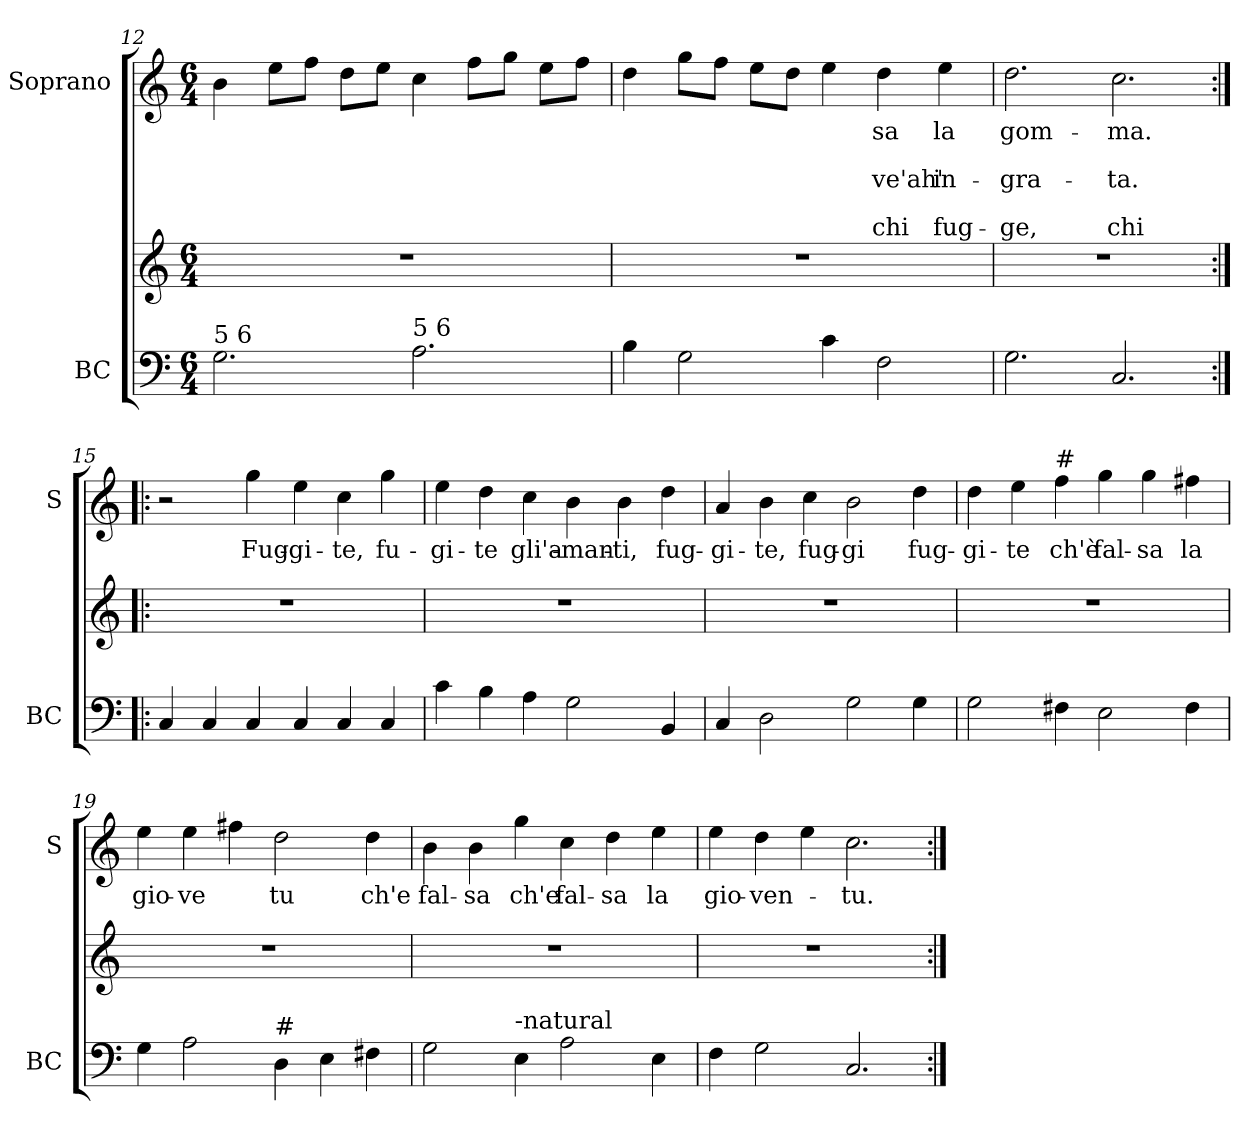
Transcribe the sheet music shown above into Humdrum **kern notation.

**kern	**kern	**kern	**text	**text	**text	**text	**text
*part2	*part2	*part1	*part1	*part1	*part1	*part1	*part1
*staff3	*staff2	*staff1	*staff1	*staff1	*staff1	*staff1	*staff1
*I"BC	*	*I"Soprano	*	*	*	*	*
*I'BC	*	*I'S	*	*	*	*	*
*clefF4	*clefG2	*clefG2	*	*	*	*	*
*k[]	*k[]	*k[]	*	*	*	*	*
*C:	*C:	*C:	*	*	*	*	*
*M6/4	*M6/4	*M6/4	*	*	*	*	*
=12	=12	=12	=12	=12	=12	=12	=12
!LO:TX:a:t=5 6	!	!	!	!	!	!	!
2.G\	1.r	4b\	.	.	.	.	.
.	.	8ee\L	.	.	.	.	.
.	.	8ff\J	.	.	.	.	.
.	.	8dd\L	.	.	.	.	.
.	.	8ee\J	.	.	.	.	.
!LO:TX:a:t=5 6	!	!	!	!	!	!	!
2.A\	.	4cc\	.	.	.	.	.
.	.	8ff\L	.	.	.	.	.
.	.	8gg\J	.	.	.	.	.
.	.	8ee\L	.	.	.	.	.
.	.	8ff\J	.	.	.	.	.
=13	=13	=13	=13	=13	=13	=13	=13
4B\	1.r	4dd\	.	.	.	.	.
2G\	.	8gg\L	.	.	.	.	.
.	.	8ff\J	.	.	.	.	.
.	.	8ee\L	.	.	.	.	.
.	.	8dd\J	.	.	.	.	.
4c\	.	4ee\	.	.	.	.	.
!	!	!	!LO:LY:b	!	!LO:LY:b	!	!LO:LY:b
2F\	.	4dd\	-sa	.	-ve'ah'	.	chi
!	!	!	!LO:LY:b	!	!LO:LY:b	!	!LO:LY:b
.	.	4ee\	la	.	in-	.	fug-
=14	=14	=14	=14	=14	=14	=14	=14
!	!	!	!LO:LY:b	!	!LO:LY:b	!	!LO:LY:b
2.G\	1.r	2.dd\	gom-	.	-gra-	.	-ge,
!	!	!	!LO:LY:b	!	!LO:LY:b	!	!LO:LY:b
2.C/	.	2.cc\	-ma.	.	-ta.	.	chi
!!LO:LB:g=z
=15:|!|:	=15:|!|:	=15:|!|:	=15:|!|:	=15:|!|:	=15:|!|:	=15:|!|:	=15:|!|:
4C/	1.r	2r	.	.	.	.	.
4C/	.	.	.	.	.	.	.
!	!	!	!LO:LY:b	!	!	!	!
4C/	.	4gg\	Fug-	.	.	.	.
!	!	!	!LO:LY:b	!	!	!	!
4C/	.	4ee\	-gi-	.	.	.	.
!	!	!	!LO:LY:b	!	!	!	!
4C/	.	4cc\	-te,	.	.	.	.
!	!	!	!LO:LY:b	!	!	!	!
4C/	.	4gg\	fu-	.	.	.	.
=16	=16	=16	=16	=16	=16	=16	=16
!	!	!	!LO:LY:b	!	!	!	!
4c\	1.r	4ee\	-gi-	.	.	.	.
!	!	!	!LO:LY:b	!	!	!	!
4B\	.	4dd\	-te	.	.	.	.
!	!	!	!LO:LY:b	!	!	!	!
4A\	.	4cc\	gli'a-	.	.	.	.
!	!	!	!LO:LY:b	!	!	!	!
2G\	.	4b\	-man-	.	.	.	.
!	!	!	!LO:LY:b	!	!	!	!
.	.	4b\	-ti,	.	.	.	.
!	!	!	!LO:LY:b	!	!	!	!
4BB/	.	4dd\	fug-	.	.	.	.
=17	=17	=17	=17	=17	=17	=17	=17
!	!	!	!LO:LY:b	!	!	!	!
4C/	1.r	4a/	-gi-	.	.	.	.
!	!	!	!LO:LY:b	!	!	!	!
2D\	.	4b\	-te,	.	.	.	.
!	!	!	!LO:LY:b	!	!	!	!
.	.	4cc\	fug-	.	.	.	.
!	!	!	!LO:LY:b	!	!	!	!
2G\	.	2b\	-gi	.	.	.	.
!	!	!	!LO:LY:b	!	!	!	!
4G\	.	4dd\	fug-	.	.	.	.
=18	=18	=18	=18	=18	=18	=18	=18
!	!	!	!LO:LY:b	!	!	!	!
2G\	1.r	4dd\	-gi-	.	.	.	.
!	!	!	!LO:LY:b	!	!	!	!
.	.	4ee\	-te	.	.	.	.
!	!	!LO:TX:a:t=#	!	!	!	!	!
!	!	!	!LO:LY:b	!	!	!	!
4F#X\	.	4ff\	ch'è	.	.	.	.
!	!	!	!LO:LY:b	!	!	!	!
2E\	.	4gg\	fal-	.	.	.	.
!	!	!	!LO:LY:b	!	!	!	!
.	.	4gg\	-sa	.	.	.	.
!	!	!	!LO:LY:b	!	!	!	!
4F#\	.	4ff#X\	la	.	.	.	.
!!LO:LB:g=z
=19	=19	=19	=19	=19	=19	=19	=19
!	!	!	!LO:LY:b	!	!	!	!
4G\	1.r	4ee\	gio-	.	.	.	.
!	!	!	!LO:LY:b	!	!	!	!
2A\	.	4ee\	-ve	.	.	.	.
.	.	4ff#X\	.	.	.	.	.
!LO:TX:a:t=#	!	!	!	!	!	!	!
!	!	!	!LO:LY:b	!	!	!	!
4D\	.	2dd\	tu	.	.	.	.
4E\	.	.	.	.	.	.	.
!	!	!	!LO:LY:b	!	!	!	!
4F#X\	.	4dd\	ch'e	.	.	.	.
=20	=20	=20	=20	=20	=20	=20	=20
!	!	!	!LO:LY:b	!	!	!	!
2G\	1.r	4b\	fal-	.	.	.	.
!	!	!	!LO:LY:b	!	!	!	!
.	.	4b\	-sa	.	.	.	.
!LO:TX:a:t=-natural	!	!	!	!	!	!	!
!	!	!	!LO:LY:b	!	!	!	!
4E\	.	4gg\	ch'e	.	.	.	.
!	!	!	!LO:LY:b	!	!	!	!
2A\	.	4cc\	fal-	.	.	.	.
!	!	!	!LO:LY:b	!	!	!	!
.	.	4dd\	-sa	.	.	.	.
!	!	!	!LO:LY:b	!	!	!	!
4E\	.	4ee\	la	.	.	.	.
=21	=21	=21	=21	=21	=21	=21	=21
!	!	!	!LO:LY:b	!	!	!	!
4F\	1.r	4ee\	gio-	.	.	.	.
!	!	!	!LO:LY:b	!	!	!	!
2G\	.	4dd\	-ven-	.	.	.	.
.	.	4ee\	.	.	.	.	.
!	!	!	!LO:LY:b	!	!	!	!
2.C/	.	2.cc\	-tu.	.	.	.	.
=:|!	=:|!	=:|!	=:|!	=:|!	=:|!	=:|!	=:|!
*-	*-	*-	*-	*-	*-	*-	*-
